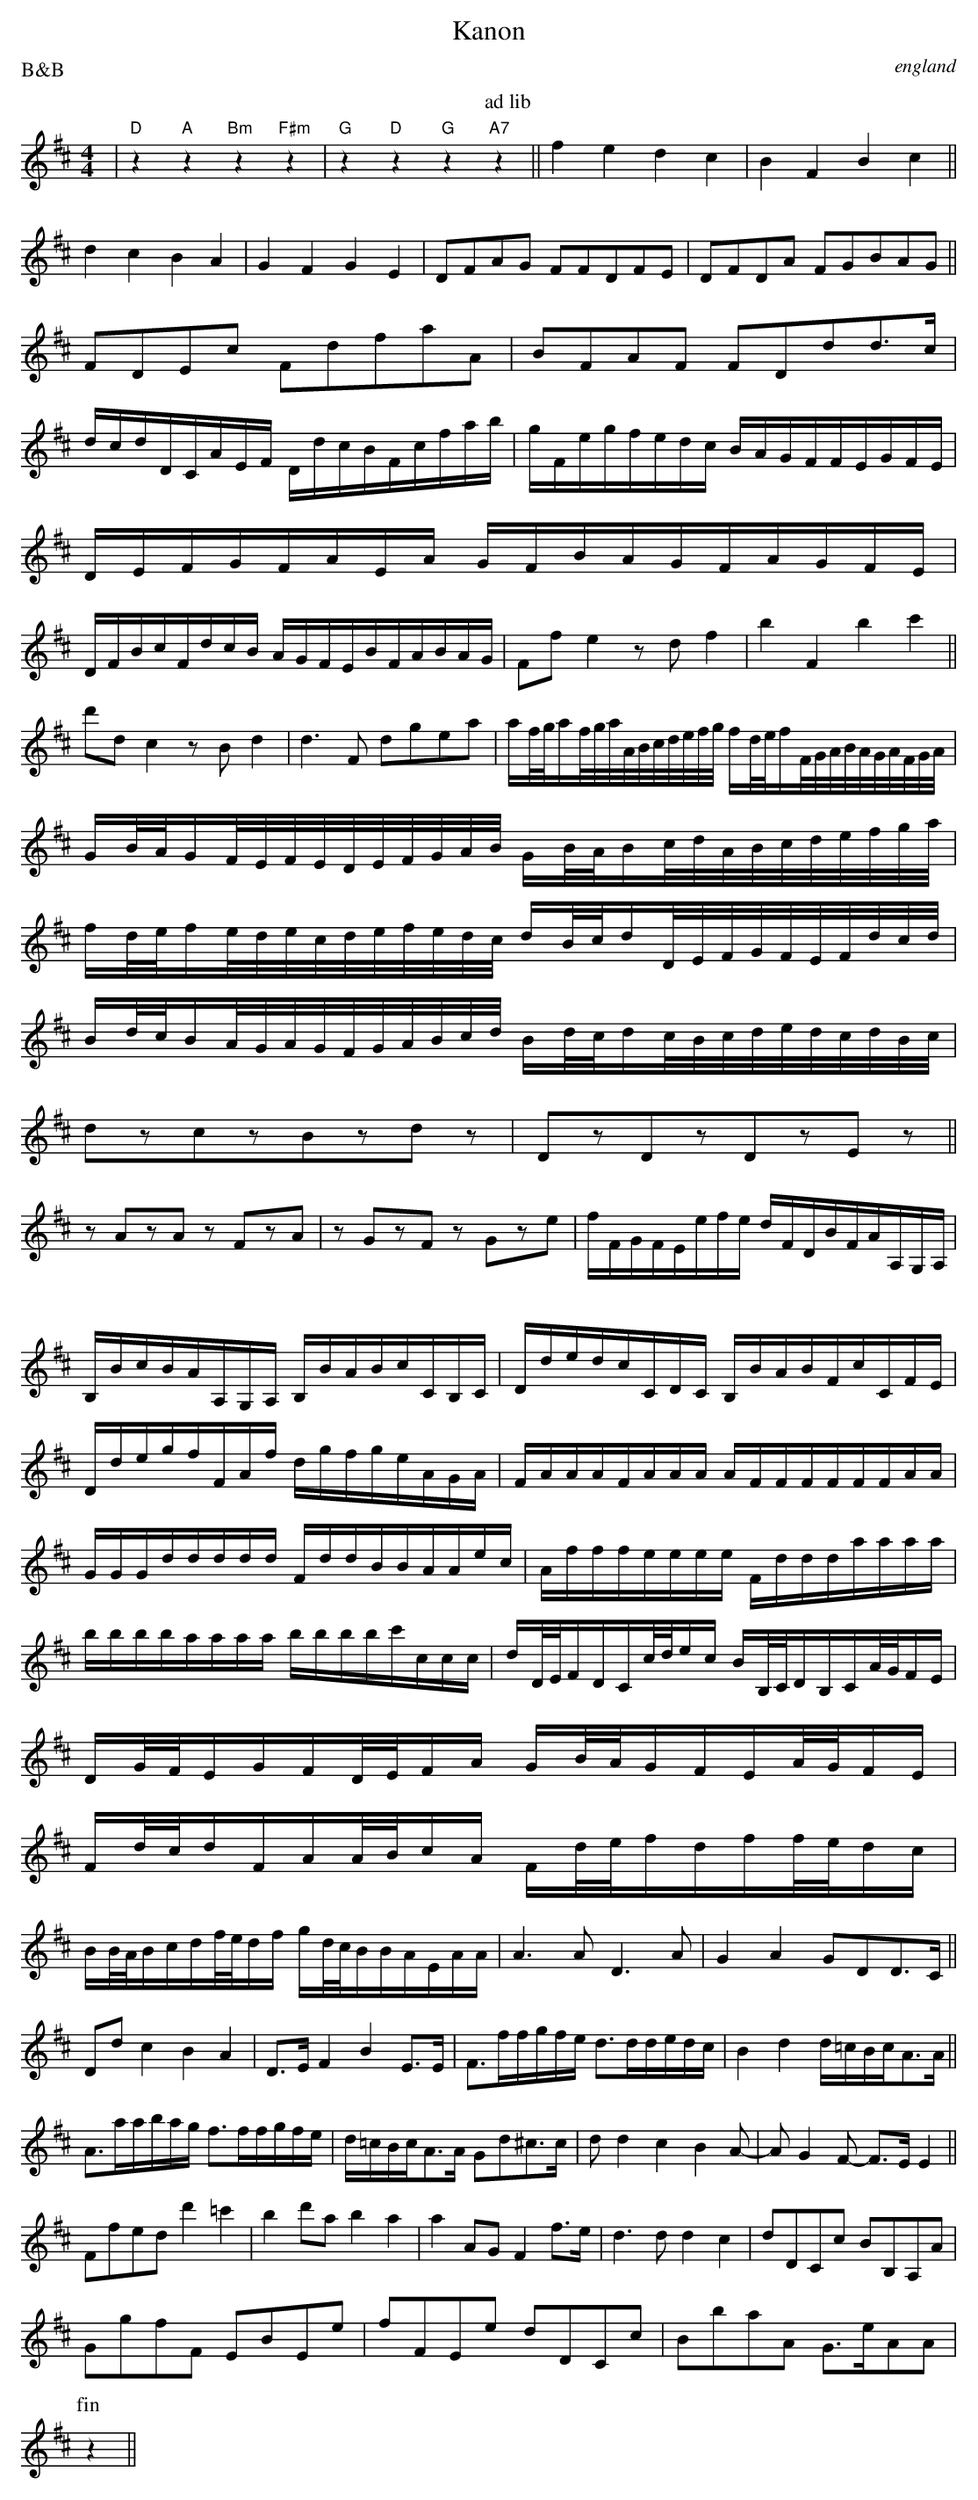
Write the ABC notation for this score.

X:1
T:Kanon
O:england
P:B\&B
M:4/4
L:1/4
K:D
|"D"z"A"z"Bm"z"F#m"z|"G"z"D"z"G"z\
P:ad lib
"A7"z||fe dc|BF Bc||
dc BA|GF GE|\
K:D
D/2F/2A/2G/2 F/2F/2D/2F/2E/2|D/2F/2D/2A/2 F/2G/2B/2A/2G/2||
F/2D/2E/2c/2 F/2d/2f/2a/2A/2|B/2F/2A/2F/2 F/2D/2d/2d3/4c/4|
K:D
d/4c/4d/4D/4C/4A/4E/4F/4 D/4d/4c/4B/4F/4c/4f/4a/4b/4|\
g/4F/4e/4g/4f/4e/4d/4c/4 B/4A/4G/4F/4F/4E/4G/4F/4E/4|
D/4E/4F/4G/4F/4A/4E/4A/4 G/4F/4B/4A/4G/4F/4A/4G/4F/4E/4|
D/4F/4B/4c/4F/4d/4c/4B/4 A/4G/4F/4E/4B/4F/4A/4B/4A/4G/4|\
K:D
F/2f/2e z/2d/2f|bF bc'||
d'/2d/2c z/2B/2d|d3/2F/2 d/2g/2e/2a/2|\
K:D
a/4f/8g/8a/4f/8g/8a/8A/8B/8c/8d/8e/8f/8g/8 f/4d/8e/8f/4F/8G/8A/8B/8A/8G/8A/8F/8G/8A/8|
G/4B/8A/8G/4F/8E/8F/8E/8D/8E/8F/8G/8A/8B/8 G/4B/8A/8B/4c/8d/8A/8B/8c/8d/8e/8f/8g/8a/8|
f/4d/8e/8f/4e/8d/8e/8c/8d/8e/8f/8e/8d/8c/8 d/4B/8c/8d/4D/8E/8F/8G/8F/8E/8F/8d/8c/8d/8|
B/4d/8c/8B/4A/8G/8A/8G/8F/8G/8A/8B/8c/8d/8 B/4d/8c/8d/4c/8B/8c/8d/8e/8d/8c/8d/8B/8c/8|
K:D
d/2z/2c/2z/2B/2z/2d/2z/2|D/2z/2D/2z/2D/2z/2E/2z/2||
z/2A/2z/2A/2 z/2F/2z/2A/2|z/2G/2z/2F/2 z/2G/2z/2e/2|\
K:D
f/4F/4G/4F/4E/4e/4f/4e/4 d/4F/4D/4B/4F/4A/4A,/4G,/4A,/4|
B,/4B/4c/4B/4A/4A,/4G,/4A,/4 B,/4B/4A/4B/4c/4C/4B,/4C/4|\
D/4d/4e/4d/4c/4C/4D/4C/4 B,/4B/4A/4B/4F/4c/4C/4F/4E/4|
D/4d/4e/4g/4f/4F/4A/4f/4 d/4g/4f/4g/4e/4A/4G/4A/4|\
F/4A/4A/4A/4F/4A/4A/4A/4 A/4F/4F/4F/4F/4F/4F/4A/4A/4|
G/4G/4G/4d/4d/4d/4d/4d/4 F/4d/4d/4B/4B/4A/4A/4e/4c/4|\
A/4f/4f/4f/4e/4e/4e/4e/4 F/4d/4d/4d/4a/4a/4a/4a/4|
b/4b/4b/4b/4a/4a/4a/4a/4 b/4b/4b/4b/4c'/4c/4c/4c/4|\
d/4D/8E/8F/4D/4C/4c/8d/8e/4c/4 B/4B,/8C/8D/4B,/4C/4A/8G/8F/4E/4|
D/4G/8F/8E/4G/4F/4D/8E/8F/4A/4 G/4B/8A/8G/4F/4E/4A/8G/8F/4E/4|
F/4d/8c/8d/4F/4A/4A/8B/8c/4A/4 F/4d/8e/8f/4d/4f/4f/8e/8d/4c/4|
B/4B/8A/8B/4c/4d/4f/8e/8d/4f/4 g/4d/8c/8B/4B/4A/4E/4A/4A/4|\
K:D
A3/2A/2 D3/2A/2|GA G/2D/2D3/4C/4||
D/2d/2c BA|D3/4E/4F BE3/4E/4|\
K:D
F3/4f/4f/4g/4f/4e/4 d3/4d/4d/4e/4d/4c/4|Bd d/4=c/4B/4c/4A3/4A/4||
A3/4a/4a/4b/4a/4g/4 f3/4f/4f/4g/4f/4e/4|d/4=c/4B/4c/4A3/4A/4 G/2d/2^c3/4c/4|\
K:D
d/2dcBA/2-|A/2GF/2 -F3/4E/4E||
F/2f/2e/2d/2 d'=c'|bd'/2a/2 ba|aA/2G/2 Ff3/4e/4|d3/2d/2 dc|\
K:D
d/2D/2C/2c/2 B/2B,/2A,/2A/2|
G/2g/2f/2F/2 E/2B/2E/2e/2|f/2F/2E/2e/2 d/2D/2C/2c/2|B/2b/2a/2A/2 G3/4e/4A/2A/2\
|\
K:D
+DAdfa+
P:fin
z||
